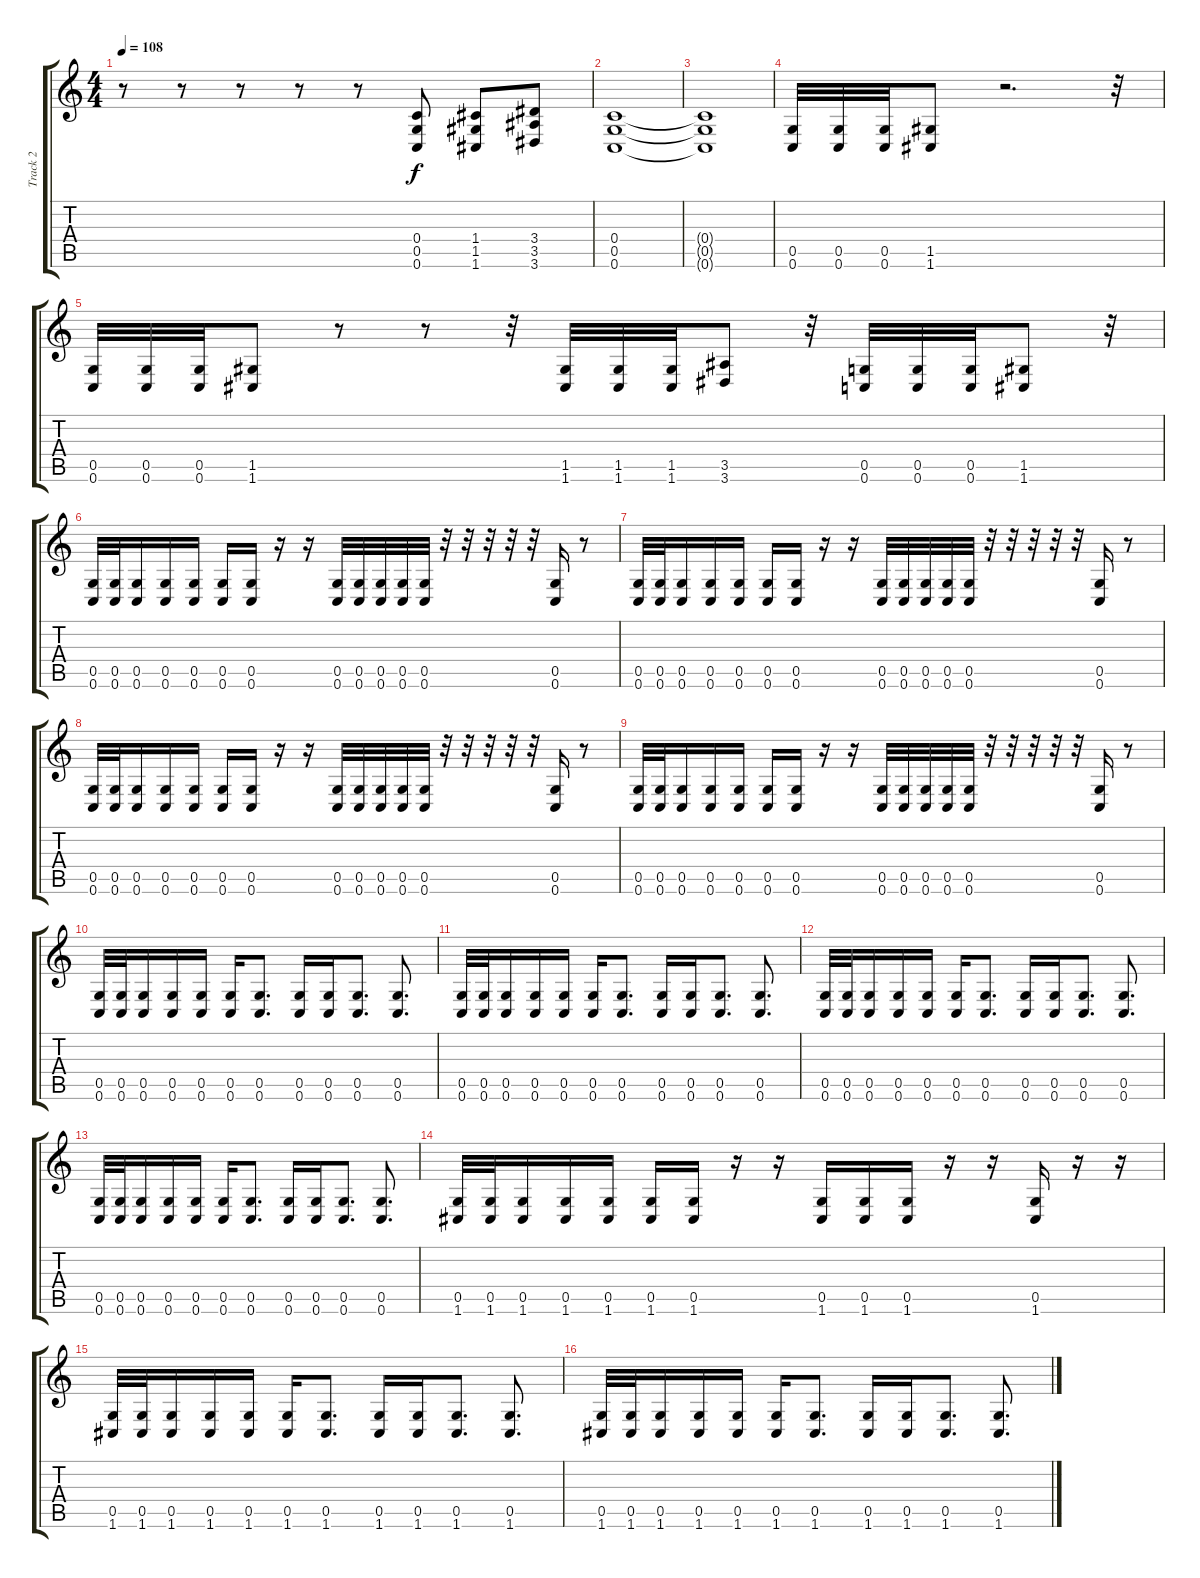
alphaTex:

\track ("Track 2" "Track 2") {instrument distortionguitar}
\staff {score tabs}
\tuning (D4 A3 F3 C3 G2 C2) {hide}
\ts (4 4)
\tempo 108
\clef g2
\ks c
r.8{dy f} r.8 r.8 r.8 r.8 (0.4 0.5 0.6).8 (1.4 1.5 1.6).8 (3.4 3.5 3.6).8 |
(0.4 0.5 0.6).1 |
(0.4{t} 0.5{t} 0.6{t}).1 |
(0.5 0.6).32 (0.5 0.6).32 (0.5 0.6).32 (1.5 1.6).8 r.2{d} r.32 |
(0.5 0.6).32 (0.5 0.6).32 (0.5 0.6).32 (1.5 1.6).8 r.8 r.8 r.32 (1.5 1.6).32 (1.5 1.6).32 (1.5 1.6).32 (3.5 3.6).8 r.32 (0.5 0.6).32 (0.5 0.6).32 (0.5 0.6).32 (1.5 1.6).8 r.32 |
(0.5 0.6).32 (0.5 0.6).32 (0.5 0.6).16 (0.5 0.6).16 (0.5 0.6).16 (0.5 0.6).16 (0.5 0.6).16 r.16 r.16 (0.5 0.6).32 (0.5 0.6).32 (0.5 0.6).32 (0.5 0.6).32 (0.5 0.6).32 r.32 r.32 r.32 r.32 r.32 (0.5 0.6).16 r.8 |
(0.5 0.6).32 (0.5 0.6).32 (0.5 0.6).16 (0.5 0.6).16 (0.5 0.6).16 (0.5 0.6).16 (0.5 0.6).16 r.16 r.16 (0.5 0.6).32 (0.5 0.6).32 (0.5 0.6).32 (0.5 0.6).32 (0.5 0.6).32 r.32 r.32 r.32 r.32 r.32 (0.5 0.6).16 r.8 |
(0.5 0.6).32 (0.5 0.6).32 (0.5 0.6).16 (0.5 0.6).16 (0.5 0.6).16 (0.5 0.6).16 (0.5 0.6).16 r.16 r.16 (0.5 0.6).32 (0.5 0.6).32 (0.5 0.6).32 (0.5 0.6).32 (0.5 0.6).32 r.32 r.32 r.32 r.32 r.32 (0.5 0.6).16 r.8 |
(0.5 0.6).32 (0.5 0.6).32 (0.5 0.6).16 (0.5 0.6).16 (0.5 0.6).16 (0.5 0.6).16 (0.5 0.6).16 r.16 r.16 (0.5 0.6).32 (0.5 0.6).32 (0.5 0.6).32 (0.5 0.6).32 (0.5 0.6).32 r.32 r.32 r.32 r.32 r.32 (0.5 0.6).16 r.8 |
(0.5 0.6).32 (0.5 0.6).32 (0.5 0.6).16 (0.5 0.6).16 (0.5 0.6).16 (0.5 0.6).16 (0.5 0.6).8{d} (0.5 0.6).16 (0.5 0.6).16 (0.5 0.6).8{d} (0.5 0.6).8{d} |
(0.5 0.6).32 (0.5 0.6).32 (0.5 0.6).16 (0.5 0.6).16 (0.5 0.6).16 (0.5 0.6).16 (0.5 0.6).8{d} (0.5 0.6).16 (0.5 0.6).16 (0.5 0.6).8{d} (0.5 0.6).8{d} |
(0.5 0.6).32 (0.5 0.6).32 (0.5 0.6).16 (0.5 0.6).16 (0.5 0.6).16 (0.5 0.6).16 (0.5 0.6).8{d} (0.5 0.6).16 (0.5 0.6).16 (0.5 0.6).8{d} (0.5 0.6).8{d} |
(0.5 0.6).32 (0.5 0.6).32 (0.5 0.6).16 (0.5 0.6).16 (0.5 0.6).16 (0.5 0.6).16 (0.5 0.6).8{d} (0.5 0.6).16 (0.5 0.6).16 (0.5 0.6).8{d} (0.5 0.6).8{d} |
(0.5 1.6).32 (0.5 1.6).32 (0.5 1.6).16 (0.5 1.6).16 (0.5 1.6).16 (0.5 1.6).16 (0.5 1.6).16 r.16 r.16 (0.5 1.6).16 (0.5 1.6).16 (0.5 1.6).16 r.16 r.16 (0.5 1.6).16 r.16 r.16 |
(0.5 1.6).32 (0.5 1.6).32 (0.5 1.6).16 (0.5 1.6).16 (0.5 1.6).16 (0.5 1.6).16 (0.5 1.6).8{d} (0.5 1.6).16 (0.5 1.6).16 (0.5 1.6).8{d} (0.5 1.6).8{d} |
(0.5 1.6).32 (0.5 1.6).32 (0.5 1.6).16 (0.5 1.6).16 (0.5 1.6).16 (0.5 1.6).16 (0.5 1.6).8{d} (0.5 1.6).16 (0.5 1.6).16 (0.5 1.6).8{d} (0.5 1.6).8{d}
